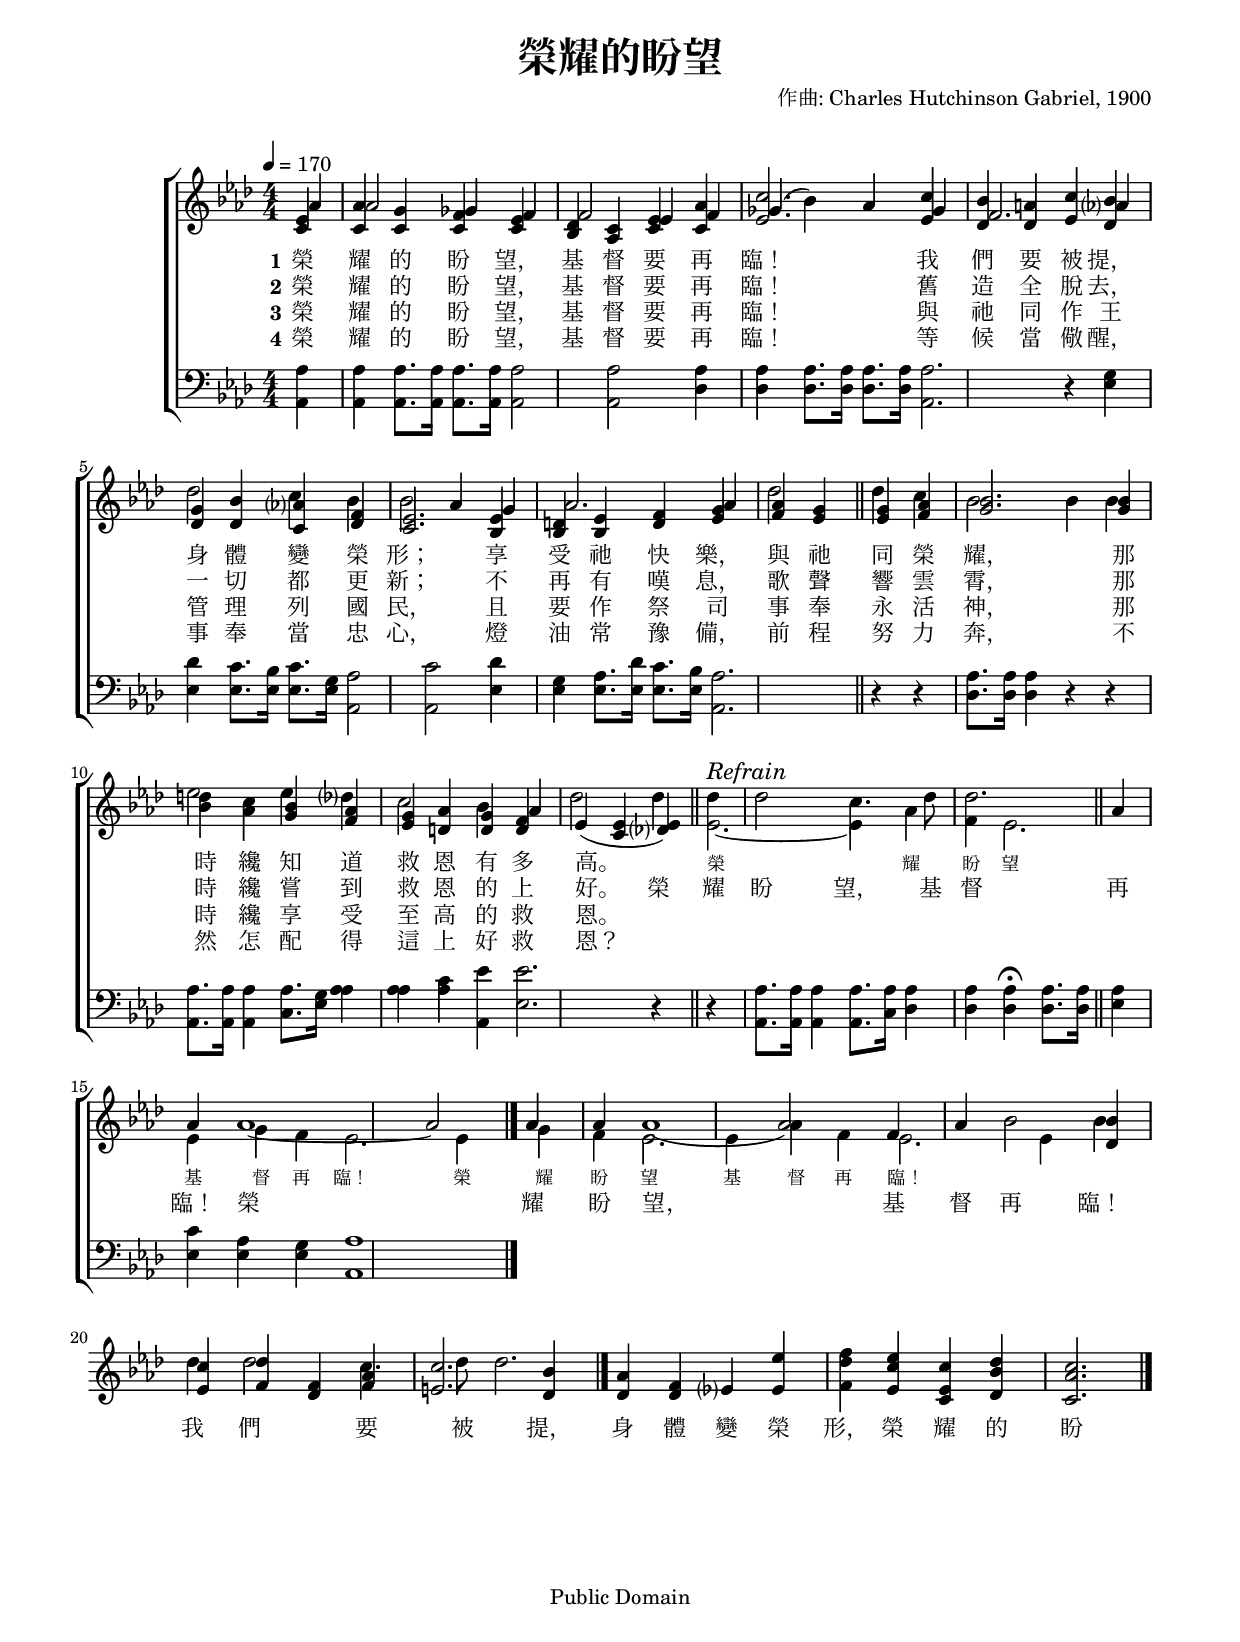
% Generated by NWCTXT2Ly C# version 1.0.1.1 by Phil Holmes
% Based on nwc2ly by Mike Wiering

\version "2.15.26"
\pointAndClickOff
#(set-global-staff-size 18)

\header {
  subtitle = \markup {\fontsize #5 "榮耀的盼望"}
  composer = \markup { \center-column { "作曲: Charles Hutchinson Gabriel, 1900" \vspace #1 } }
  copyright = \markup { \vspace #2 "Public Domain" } 
  %title = \markup \fill-line { \line {} \line { Source: The Cokesbury Worship Hymnal (New York: Abingdon-Cokesbury Press, 1938), No 130.} }
}

\paper{
  top-margin = 15
  bottom-margin = 15
  left-margin = 15
  line-width = 180
}

\new Score \with {
  \override PaperColumn #'keep-inside-line = ##t
  \override NonMusicalPaperColumn #'keep-inside-line = ##t
}
{
  <<
    \new ChoirStaff <<
      \set ChoirStaff.systemStartDelimiterHierarchy = #'(SystemStartBar (SystemStartBracket 0 1 ) )
      %      \override ChoirStaff.SystemStartBracket #'collapse-height = #1
      %      \override Score.SystemStartBar #'collapse-height = #1
      \new Staff = "SA"
      <<
        \new Voice = "SA"  {  << %StartMarker
% Generated by nwc2ly C# version 1.0.1.1 by Phil Holmes
% Based on nwc2ly by Mike Wiering
% Filename = SA.ly

{
\dynamicUp
\autoBeamOff
\override MultiMeasureRest #'expand-limit = #1
 \accidentalStyle "modern-voice-cautionary"
 \clef "treble"
 \key aes\major
 \tempo 4=170
\numericTimeSignature
 \time 3/4
 < c' ees'>4 < c' aes'>4 < c' g'>4  |  % 1
 < c' f'>4 < c' ees'>4 < bes des'>4  |  % 2
 < aes c'>4 < c' ees'>4 < c' aes'>4  |  % 3
 < ees' c''>2.  |  % 4
 < ees' c''>4 < des' bes'>4 < des' a'>4  |  % 5
 < ees' c''>4 < des' bes'>4 < des' g'>4  |  % 6
 < des' bes'>4 < c' aes'>4 < des' f'>4  |  % 7
 < c' ees'>2.  |  % 8
 < bes ees'>4 < bes d'>4 < bes ees'>4  |  % 9
 < d' f'>4 < ees' g'>4 < f' aes'>4  |  % 10
 < ees' g'>4 < ees' g'>4 < f' aes'>4  |  % 11
 < g' bes'>2.  |  % 12
 < g' bes'>4 < bes' d''>4 < aes' c''>4  |  % 13
 < g' bes'>4 < f' aes'>4 < ees' g'>4  |  % 14
 < d' aes'>4 < d' g'>4 < d' f'>4  |  % 15
 ees'4 (  < c' ees'>4 < des' ees'>4 )   \bar "||"  % 16
 s1*3/4 ^\markup {\large \italic "Refrain"}  s1*3/4  s1*3/4  s1*3/4  s1*3/4  s1*3/4  s1*3/4  s1*3/4  s1*3/4  s4  < des' bes'>4 < ees' c''>4  |  % 17
 < f' des''>4 < des' f'>4 < f' aes'>4  |  % 18
 < e' c''>2.  |  % 19
 < des' bes'>4 < des' aes'>4 < des' f'>4  |  % 20
 ees'4 < ees' ees''>4 < f' des'' f''>4  |  % 21
 < ees' c'' ees''>4 < c' ees' c''>4 < des' bes' des''>4  |  % 22
 < c' aes' c''>2. \bar "|."
}
 >> }
        \new Voice = "S"  {  << %StartMarker
% Generated by nwc2ly C# version 1.0.1.1 by Phil Holmes
% Based on nwc2ly by Mike Wiering
% Filename = S.ly

{
\dynamicUp
\autoBeamOff
\override MultiMeasureRest #'expand-limit = #1
 \accidentalStyle "modern-voice-cautionary"
 \clef "treble"
 \key des\major
\numericTimeSignature
 \time 4/4
 \partial 4  aes'4  |  % 1
 aes'2 ges'4 f'4  |  % 2
 f'2 ees'4 f'4  |  % 3
 ges'4 (  bes'4 )  aes'4 ges'4  |  % 4
 f'2. aes'4  |  % 5
 des''2 c''4 bes'4  |  % 6
 bes'2 aes'4 g'4  |  % 7
 aes'2. aes'4  |  % 8
 des''2 des''4 c''4  |  % 9
 bes'2 bes'4 bes'4  |  % 10
 ees''2 ees''4 des''4  |  % 11
 c''2 bes'4 aes'4  |  % 12
 des''2 des''4 des''4  |  % 13
 des''2 c''4. des''8  |  % 14
 des''2.  \bar "||"  % 15
 aes'4 aes'4  |  % 16
 aes'1 ~   |  % 17
 aes'2 aes'4 aes'4  |  % 18
 aes'1 (   |  % 19
 aes'2 )  f'4 aes'4  |  % 20
 bes'2 bes'4 des''4  |  % 21
 des''2 c''4. des''8  |  % 22
 des''2. \bar "|."
}
 >> }
        \new Voice = "A"  {  << %StartMarker
% Generated by nwc2ly C# version 1.0.1.1 by Phil Holmes
% Based on nwc2ly by Mike Wiering
% Filename = A.ly

{
\dynamicUp
\autoBeamOff
\override MultiMeasureRest #'expand-limit = #1
 \accidentalStyle "modern-voice-cautionary"
 \clef "treble"
 \key aes\major
 \tempo 4=170
\numericTimeSignature
 \time 3/4
 s1*3/4  s1*3/4  s1*3/4  s1*3/4  s1*3/4  s1*3/4  s1*3/4  s1*3/4  s1*3/4  s1*3/4  s1*3/4  s1*3/4  s1*3/4  s1*3/4  s1*3/4  s1*3/4   \bar "||"  % 1
 \voiceTwo  ees'2. ~   |  % 2
 ees'4  aes'4 f'4   |  % 3
 ees'2.  |  % 4
 ees'4  g'4 f'4   |  % 5
 ees'2.  |  % 6
 ees'4  g'4 f'4   |  % 7
 ees'2.  |  % 8
 ees'4  aes'4 f'4   |  % 9
 ees'2.   |  % 10
 ees'4 \oneVoice  s4  s4  s1*3/4  s1*3/4  s1*3/4  s1*3/4  s1*3/4  s1*3/4  \bar "|."
}
 >> }
        \new Lyrics \lyricsto "SA" {  << {
\set stanza = #"1" 
 榮 耀 的 盼 望， 基 督 要 再 臨！ 我 們 要 被 提， 身 體 變 榮 形；
 享 受 祂 快 樂， 與 祂 同 榮 耀， 那 時 纔 知 道 救 恩 有 多 
\set associatedVoice = "A"  % must be set one syllable early
 高。
 \markup {\small 榮 } 
 \markup {\small 耀 }
 \markup {\small 盼 }
 \markup {\small 望 }
 \markup {\small 基 } 
 \markup {\small 督 }
 \markup {\small 再 }
 \markup {\small 臨！}
 \markup {\small 榮 } 
 \markup {\small 耀 }
 \markup {\small 盼 }
 \markup {\small 望 }
 \markup {\small 基 } 
 \markup {\small 督 }
 \markup {\small 再 }
 \markup {\small 臨！}
}
 >> }
        \new Lyrics \lyricsto "SA" {  << {
\set stanza = #"2" 
 榮 耀 的 盼 望， 基 督 要 再 臨！ 舊 造 全 脫 去， 一 切 都 更 新；
 不 再 有 嘆 息， 歌 聲 響 雲 霄， 那 時 纔 嘗 到 救 恩 的 上 
 \set associatedVoice = "S"  % must be set one syllable early
好。
 榮 耀 盼 望， 基 督 再 臨！
 榮 耀 盼 望， 基 督 再 臨！
 
 我 們 要
 \set associatedVoice = "SA"  % must be set one syllable early
 被 提， 身 體 變 榮 形，
 榮 耀 的 盼 望， 基 督 要 再 臨！ 
  }
 >> }
        \new Lyrics \lyricsto "SA" {  << {
\set stanza = #"3" 
 榮 耀 的 盼 望， 基 督 要 再 臨！ 與 祂 同 作 王 管 理 列 國 民，
 且 要 作 祭 司 事 奉 永 活 神， 那 時 纔 享 受 至 高 的 救 恩。
}
 >> }
        \new Lyrics \lyricsto "SA" {  << {
\set stanza = #"4" 
 榮 耀 的 盼 望， 基 督 要 再 臨！ 等 候 當 儆 醒， 事 奉 當 忠 心，
 燈 油 常 豫 備， 前 程 努 力 奔， 不 然 怎 配 得 這 上 好 救 恩？
}
 >> }
      >>
      \new Staff = "TB"
      <<
        \new Voice = "TB"  {  << %StartMarker
% Generated by nwc2ly C# version 1.0.1.1 by Phil Holmes
% Based on nwc2ly by Mike Wiering
% Filename = TB.ly

{
\dynamicUp
%\autoBeamOff
\override MultiMeasureRest #'expand-limit = #1
 \accidentalStyle "modern-voice-cautionary"
 \clef "bass"
 \key aes\major
\numericTimeSignature
 \time 4/4
 < aes, aes>4 < aes, aes>4 < aes, aes>8. < aes, aes>16 < aes, aes>8. < aes, aes>16  |  % 1
 < aes, aes>2 < aes, aes>2  |  % 2
 < des aes>4 < des aes>4 < des aes>8. < des aes>16 < des aes>8. < des aes>16  |  % 3
 < aes, aes>2. r4   |  % 4
 < ees g>4 < ees des'>4 < ees c'>8. < ees bes>16 < ees c'>8. < ees g>16  |  % 5
 < aes, aes>2 < aes, c'>2  |  % 6
 < ees des'>4 < ees g>4 < ees aes>8. < ees des'>16 < ees c'>8. < ees bes>16  |  % 7
 < aes, aes>2.  \bar "||"  % 8
 r4   |  % 9
 r4  < des aes>8. < des aes>16 < des aes>4 r4   |  % 10
 r4  < aes, aes>8. < aes, aes>16 < aes, aes>4 < c aes>8. < ees g>16  |  % 11
 < aes aes>4
 < aes aes>4
 < aes c'>4 < aes, ees'>4  |  % 12
 < ees ees'>2. r4   |  % 13
 r4  < aes, aes>8. < aes, aes>16 < aes, aes>4 < aes, aes>8. < c aes>16  |  % 14
 < des aes>4 < des aes>4 < des aes>4^ \fermata  < des aes>8. < des aes>16  |  % 15
 < ees aes>4 < ees c'>4 < ees aes>4 < ees g>4  |  % 16
 < aes, aes>1 \bar "|."
}
 >> }
      >>
    >>
  >>
}
